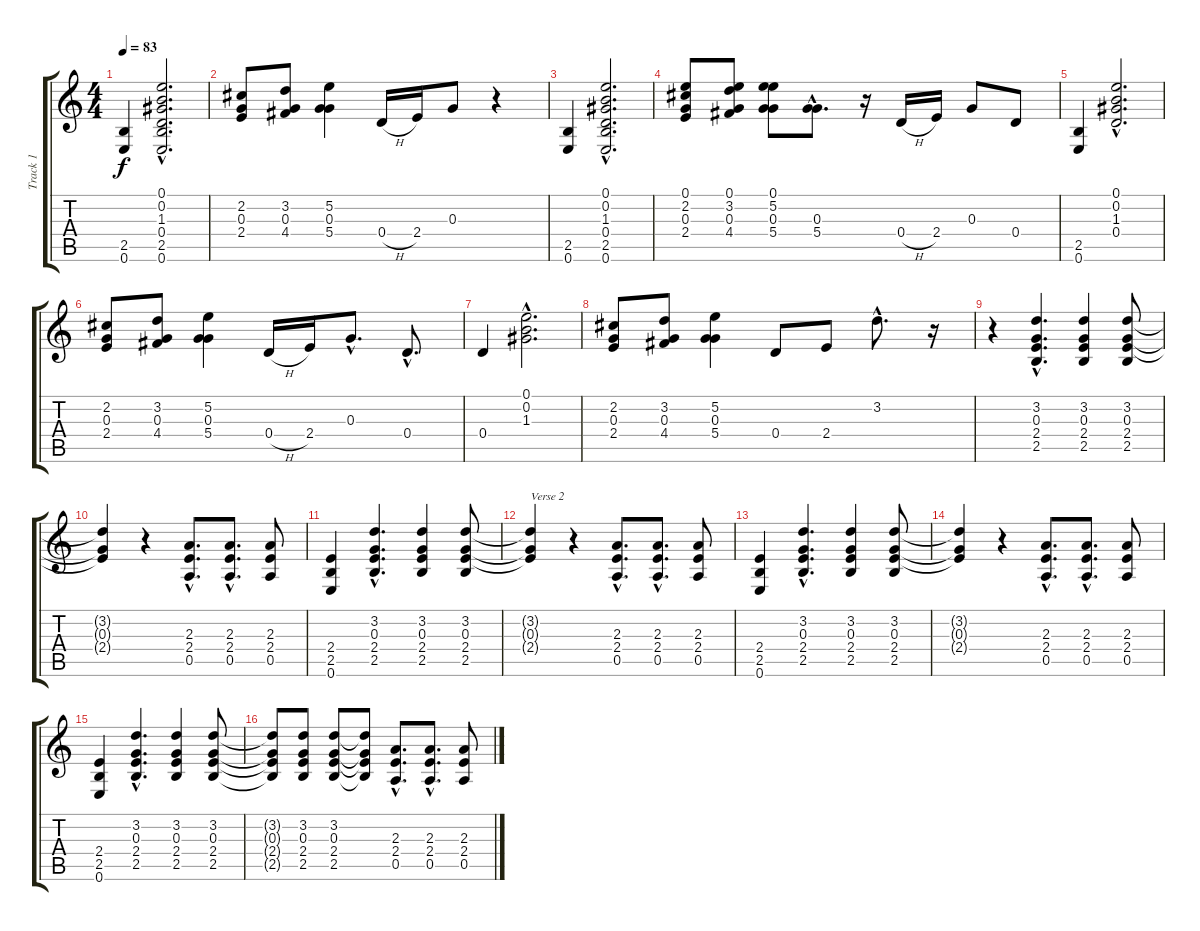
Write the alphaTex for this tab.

\track ("Track 1" "Track 1") {instrument electricguitarjazz}
\staff {score tabs}
\tuning (E4 B3 G3 D3 A2 E2) {hide}
\ts (4 4)
\tempo 83
\clef g2
\ks c
(2.5 0.6).4{dy f} (0.1{hac} 0.2{hac} 1.3{hac} 0.4{hac} 2.5{hac} 0.6{hac}).2{d} |
(2.2 0.3 2.4).8 (3.2 0.3 4.4).8 (5.2 0.3 5.4).4 0.4{h}.16 2.4.16 0.3.8 r.4 |
(2.5 0.6).4 (0.1{hac} 0.2{hac} 1.3{hac} 0.4{hac} 2.5{hac} 0.6{hac}).2{d} |
(0.1 2.2 0.3 2.4).8 (0.1 3.2 0.3 4.4).8 (0.1 5.2 0.3 5.4).8 (0.3{hac} 5.4{hac}).8{d} r.16 0.4{h}.16 2.4.16 0.3.8 0.4.8 |
(2.5 0.6).4 (0.1{hac} 0.2{hac} 1.3{hac} 0.4{hac}).2{d} |
(2.2 0.3 2.4).8 (3.2 0.3 4.4).8 (5.2 0.3 5.4).4 0.4{h}.16 2.4.16 0.3{hac}.8{d} 0.4{hac}.8{d} |
0.4.4 (0.1{hac} 0.2{hac} 1.3{hac}).2{d} |
(2.2 0.3 2.4).8 (3.2 0.3 4.4).8 (5.2 0.3 5.4).4 0.4.8 2.4.8 3.2{hac}.8{d} r.16 |
r.4 (3.2{hac} 0.3{hac} 2.4{hac} 2.5{hac}).4{d} (3.2 0.3 2.4 2.5).4 (3.2 0.3 2.4 2.5).8 |
(3.2{t} 0.3{t} 2.4{t}).4 r.4 (2.3{hac} 2.4{hac} 0.5{hac}).8{d} (2.3{hac} 2.4{hac} 0.5{hac}).8{d} (2.3 2.4 0.5).8 |
(2.4 2.5 0.6).4 (3.2{hac} 0.3{hac} 2.4{hac} 2.5{hac}).4{d} (3.2 0.3 2.4 2.5).4 (3.2 0.3 2.4 2.5).8 |
(3.2{t} 0.3{t} 2.4{t}).4{txt "Verse 2"} r.4 (2.3{hac} 2.4{hac} 0.5{hac}).8{d} (2.3{hac} 2.4{hac} 0.5{hac}).8{d} (2.3 2.4 0.5).8 |
(2.4 2.5 0.6).4 (3.2{hac} 0.3{hac} 2.4{hac} 2.5{hac}).4{d} (3.2 0.3 2.4 2.5).4 (3.2 0.3 2.4 2.5).8 |
(3.2{t} 0.3{t} 2.4{t}).4 r.4 (2.3{hac} 2.4{hac} 0.5{hac}).8{d} (2.3{hac} 2.4{hac} 0.5{hac}).8{d} (2.3 2.4 0.5).8 |
(2.4 2.5 0.6).4 (3.2{hac} 0.3{hac} 2.4{hac} 2.5{hac}).4{d} (3.2 0.3 2.4 2.5).4 (3.2 0.3 2.4 2.5).8 |
(3.2{t} 0.3{t} 2.4{t} 2.5{t}).8 (3.2 0.3 2.4 2.5).8 (3.2 0.3 2.4 2.5).8 (3.2{t} 0.3{t} 2.4{t} 2.5{t}).8 (2.3{hac} 2.4{hac} 0.5{hac}).8{d} (2.3{hac} 2.4{hac} 0.5{hac}).8{d} (2.3 2.4 0.5).8
